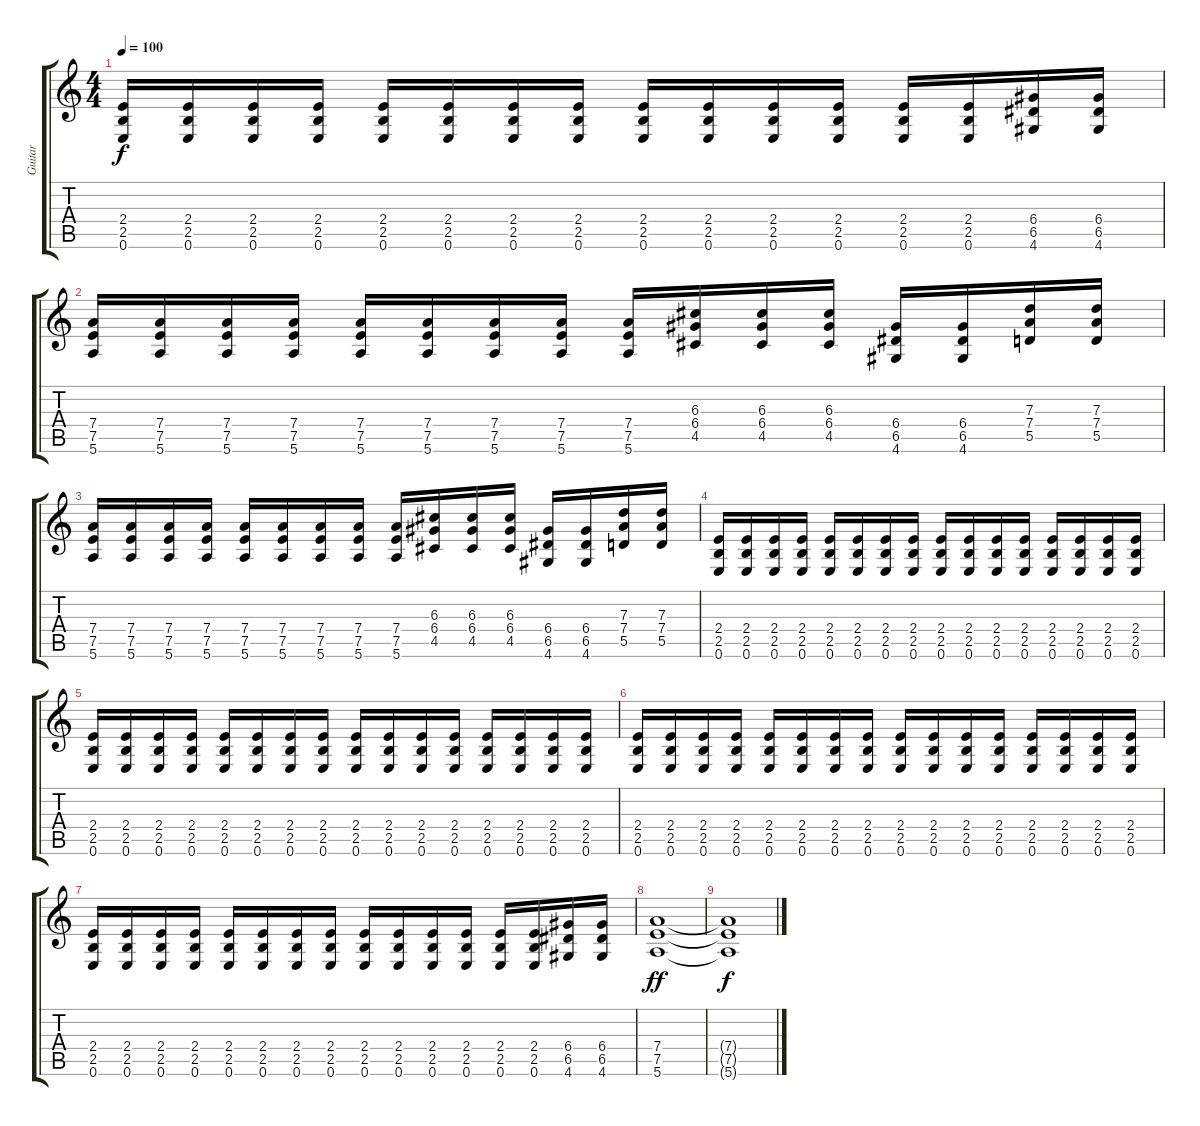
\track ("Guitar" "Guitar") {instrument distortionguitar}
\staff {score tabs}
\tuning (E4 B3 G3 D3 A2 E2) {hide}
\ts (4 4)
\tempo 100
\clef g2
\ks c
(2.4 2.5 0.6).16{dy f} (2.4 2.5 0.6).16 (2.4 2.5 0.6).16 (2.4 2.5 0.6).16 (2.4 2.5 0.6).16 (2.4 2.5 0.6).16 (2.4 2.5 0.6).16 (2.4 2.5 0.6).16 (2.4 2.5 0.6).16 (2.4 2.5 0.6).16 (2.4 2.5 0.6).16 (2.4 2.5 0.6).16 (2.4 2.5 0.6).16 (2.4 2.5 0.6).16 (6.4 6.5 4.6).16 (6.4 6.5 4.6).16 |
(7.4 7.5 5.6).16 (7.4 7.5 5.6).16 (7.4 7.5 5.6).16 (7.4 7.5 5.6).16 (7.4 7.5 5.6).16 (7.4 7.5 5.6).16 (7.4 7.5 5.6).16 (7.4 7.5 5.6).16 (7.4 7.5 5.6).16 (6.3 6.4 4.5).16 (6.3 6.4 4.5).16 (6.3 6.4 4.5).16 (6.4 6.5 4.6).16 (6.4 6.5 4.6).16 (7.3 7.4 5.5).16 (7.3 7.4 5.5).16 |
(7.4 7.5 5.6).16 (7.4 7.5 5.6).16 (7.4 7.5 5.6).16 (7.4 7.5 5.6).16 (7.4 7.5 5.6).16 (7.4 7.5 5.6).16 (7.4 7.5 5.6).16 (7.4 7.5 5.6).16 (7.4 7.5 5.6).16 (6.3 6.4 4.5).16 (6.3 6.4 4.5).16 (6.3 6.4 4.5).16 (6.4 6.5 4.6).16 (6.4 6.5 4.6).16 (7.3 7.4 5.5).16 (7.3 7.4 5.5).16 |
(2.4 2.5 0.6).16 (2.4 2.5 0.6).16 (2.4 2.5 0.6).16 (2.4 2.5 0.6).16 (2.4 2.5 0.6).16 (2.4 2.5 0.6).16 (2.4 2.5 0.6).16 (2.4 2.5 0.6).16 (2.4 2.5 0.6).16 (2.4 2.5 0.6).16 (2.4 2.5 0.6).16 (2.4 2.5 0.6).16 (2.4 2.5 0.6).16 (2.4 2.5 0.6).16 (2.4 2.5 0.6).16 (2.4 2.5 0.6).16 |
(2.4 2.5 0.6).16 (2.4 2.5 0.6).16 (2.4 2.5 0.6).16 (2.4 2.5 0.6).16 (2.4 2.5 0.6).16 (2.4 2.5 0.6).16 (2.4 2.5 0.6).16 (2.4 2.5 0.6).16 (2.4 2.5 0.6).16 (2.4 2.5 0.6).16 (2.4 2.5 0.6).16 (2.4 2.5 0.6).16 (2.4 2.5 0.6).16 (2.4 2.5 0.6).16 (2.4 2.5 0.6).16 (2.4 2.5 0.6).16 |
(2.4 2.5 0.6).16 (2.4 2.5 0.6).16 (2.4 2.5 0.6).16 (2.4 2.5 0.6).16 (2.4 2.5 0.6).16 (2.4 2.5 0.6).16 (2.4 2.5 0.6).16 (2.4 2.5 0.6).16 (2.4 2.5 0.6).16 (2.4 2.5 0.6).16 (2.4 2.5 0.6).16 (2.4 2.5 0.6).16 (2.4 2.5 0.6).16 (2.4 2.5 0.6).16 (2.4 2.5 0.6).16 (2.4 2.5 0.6).16 |
(2.4 2.5 0.6).16 (2.4 2.5 0.6).16 (2.4 2.5 0.6).16 (2.4 2.5 0.6).16 (2.4 2.5 0.6).16 (2.4 2.5 0.6).16 (2.4 2.5 0.6).16 (2.4 2.5 0.6).16 (2.4 2.5 0.6).16 (2.4 2.5 0.6).16 (2.4 2.5 0.6).16 (2.4 2.5 0.6).16 (2.4 2.5 0.6).16 (2.4 2.5 0.6).16 (6.4 6.5 4.6).16 (6.4 6.5 4.6).16 |
(7.4 7.5 5.6).1{dy ff} |
(7.4{t} 7.5{t} 5.6{t}).1{dy f}
